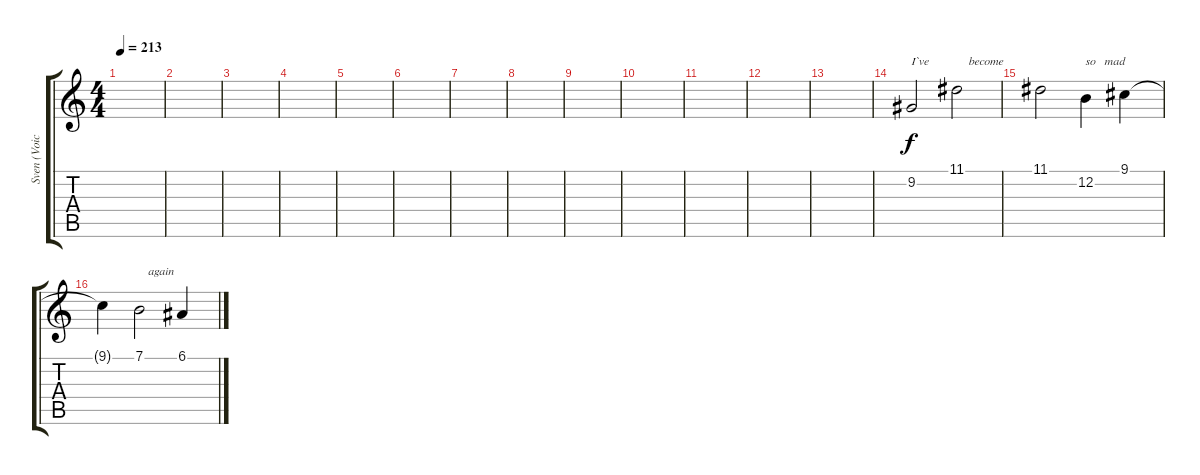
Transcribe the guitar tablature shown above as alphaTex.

\track ("Sven (Voice)" "Sven (Voic") {instrument lead2sawtooth}
\staff {score tabs}
\tuning (E4 B3 G3 D3 A2 E2) {hide}
\ts (4 4)
\tempo 213
\clef g2
\ks c
|
|
|
|
|
|
|
|
|
|
|
|
|
9.2.2{txt "I`ve"} 11.1.2{txt "    become"} |
11.1.2 12.2.4{txt "so   mad"} 9.1.4 |
9.1{t}.4 7.1.2{txt "   again"} 6.1.4
